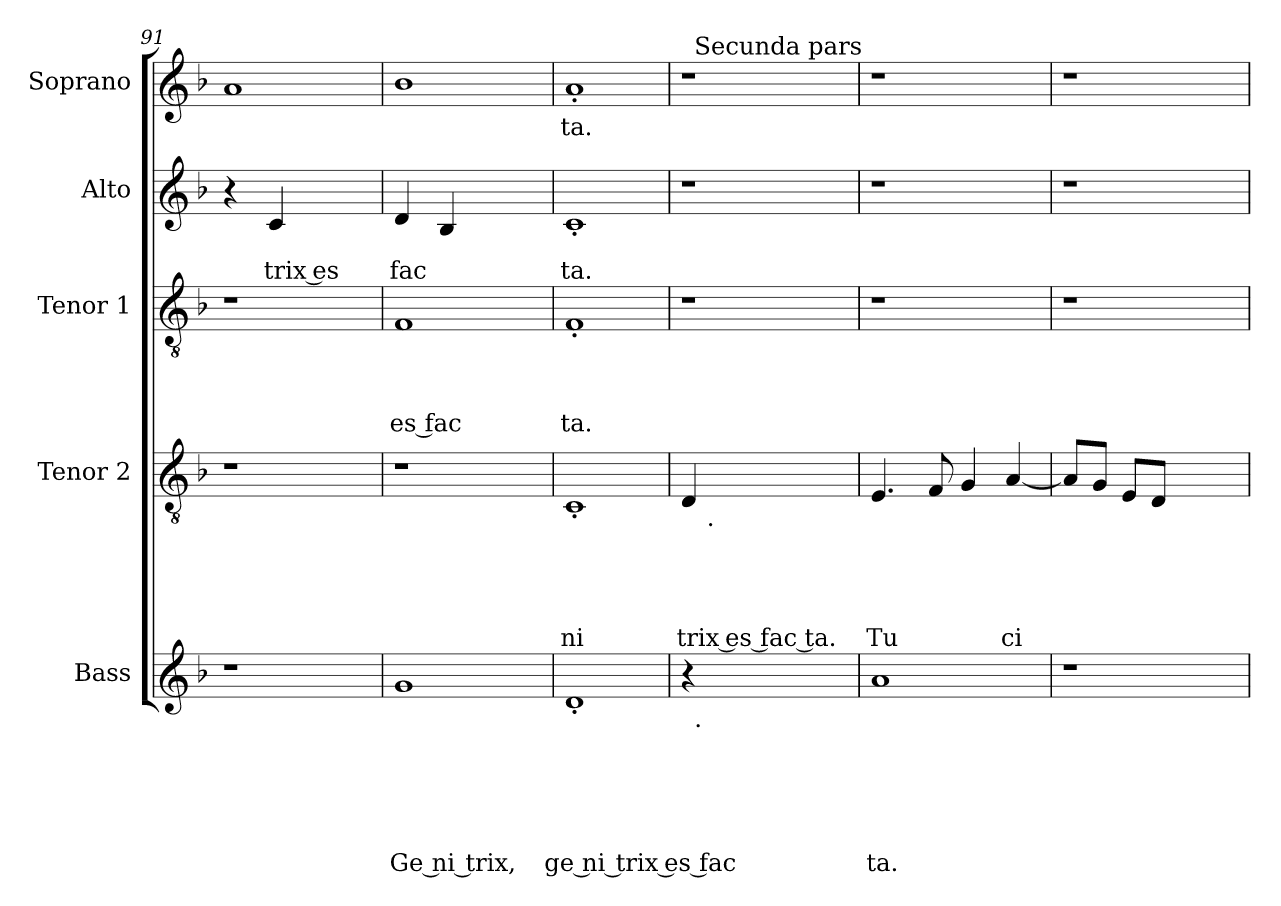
**kern	**text	**text	**text	**text	**text	**text	**kern	**text	**text	**text	**text	**text	**kern	**text	**text	**text	**text	**kern	**text	**text	**kern	**text
*part5	*part5	*part5	*part5	*part5	*part5	*part5	*part4	*part4	*part4	*part4	*part4	*part4	*part3	*part3	*part3	*part3	*part3	*part2	*part2	*part2	*part1	*part1
*staff5	*staff5	*staff5	*staff5	*staff5	*staff5	*staff5	*staff4	*staff4	*staff4	*staff4	*staff4	*staff4	*staff3	*staff3	*staff3	*staff3	*staff3	*staff2	*staff2	*staff2	*staff1	*staff1
*I"Bass	*	*	*	*	*	*	*I"Tenor 2	*	*	*	*	*	*I"Tenor 1	*	*	*	*	*I"Alto	*	*	*I"Soprano	*
*I'B	*	*	*	*	*	*	*I'T2	*	*	*	*	*	*I'T1	*	*	*	*	*I'A	*	*	*I'S	*
*clefG2	*	*	*	*	*	*	*clefGv2	*	*	*	*	*	*clefGv2	*	*	*	*	*clefG2	*	*	*clefG2	*
*k[b-]	*	*	*	*	*	*	*k[b-]	*	*	*	*	*	*k[b-]	*	*	*	*	*k[b-]	*	*	*k[b-]	*
*F:	*	*	*	*	*	*	*F:	*	*	*	*	*	*F:	*	*	*	*	*F:	*	*	*F:	*
=91	=91	=91	=91	=91	=91	=91	=91	=91	=91	=91	=91	=91	=91	=91	=91	=91	=91	=91	=91	=91	=91	=91
1r	.	.	.	.	.	.	1r	.	.	.	.	.	1r	.	.	.	.	4r	.	.	1a	.
!	!	!	!	!	!	!	!	!	!	!	!	!	!	!	!	!	!	!	!	!LO:LY:b:rj	!	!
.	.	.	.	.	.	.	.	.	.	.	.	.	.	.	.	.	.	4c/	.	trix es	.	.
.	.	.	.	.	.	.	.	.	.	.	.	.	.	.	.	.	.	2ryy	.	.	.	.
=92	=92	=92	=92	=92	=92	=92	=92	=92	=92	=92	=92	=92	=92	=92	=92	=92	=92	=92	=92	=92	=92	=92
!	!	!	!	!	!	!LO:LY:b:rj	!	!	!	!	!	!	!	!	!	!	!LO:LY:b:rj	!	!	!LO:LY:b	!	!
1g	.	.	.	.	.	Ge ni trix,	1r	.	.	.	.	.	1F	.	.	.	es fac	4d/	.	fac	1b-	.
.	.	.	.	.	.	.	.	.	.	.	.	.	.	.	.	.	.	4B-/	.	.	.	.
.	.	.	.	.	.	.	.	.	.	.	.	.	.	.	.	.	.	2ryy	.	.	.	.
=93	=93	=93	=93	=93	=93	=93	=93	=93	=93	=93	=93	=93	=93	=93	=93	=93	=93	=93	=93	=93	=93	=93
!	!	!	!	!	!	!LO:LY:b	!	!	!	!	!	!LO:LY:b:rj	!	!	!	!	!LO:LY:b	!	!	!LO:LY:b	!	!LO:LY:b
1d'<	.	.	.	.	.	ge ni trix es fac	1C'<	.	.	.	.	ni	1F'<	.	.	.	ta.	1c'<	.	ta.	1a'<	-ta.
!!LO:LB:g=z
=94	=94	=94	=94	=94	=94	=94	=94	=94	=94	=94	=94	=94	=94	=94	=94	=94	=94	=94	=94	=94	=94	=94
!	!	!	!	!	!	!	!	!	!	!	!	!LO:LY:b:rj	!	!	!	!	!	!	!	!	!	!
*^	*	*	*	*	*	*	*^	*	*	*	*	*	*	*	*	*	*	*	*	*	*^	*
4r	32ryy	.	.	.	.	.	.	4D/	16ryy	.	.	.	.	trix es fac ta.	1r	.	.	.	.	1r	.	.	1r	32ryy	.
!	!	!	!	!	!	!	!	!	!	!	!	!	!	!	!	!	!	!	!	!	!	!	!	!LO:TX:a:t=Secunda pars	!
!	!LO:TX:b:t=.	!	!	!	!	!	!	!	!	!	!	!	!	!	!	!	!	!	!	!	!	!	!	!	!
.	2ryy	.	.	.	.	.	.	.	.	.	.	.	.	.	.	.	.	.	.	.	.	.	.	2ryy	.
!	!	!	!	!	!	!	!	!	!LO:TX:b:t=.	!	!	!	!	!	!	!	!	!	!	!	!	!	!	!	!
.	.	.	.	.	.	.	.	.	2...ryy	.	.	.	.	.	.	.	.	.	.	.	.	.	.	.	.
2.ryy	.	.	.	.	.	.	.	2.ryy	.	.	.	.	.	.	.	.	.	.	.	.	.	.	.	.	.
.	4...ryy	.	.	.	.	.	.	.	.	.	.	.	.	.	.	.	.	.	.	.	.	.	.	4...ryy	.
=95	=95	=95	=95	=95	=95	=95	=95	=95	=95	=95	=95	=95	=95	=95	=95	=95	=95	=95	=95	=95	=95	=95	=95	=95	=95
!	!	!	!	!	!	!	!LO:LY:b	!	!	!	!	!	!	!LO:LY:b	!	!	!	!	!	!	!	!	!	!	!
*v	*v	*	*	*	*	*	*	*	*	*	*	*	*	*	*	*	*	*	*	*	*	*	*v	*v	*
*	*	*	*	*	*	*	*v	*v	*	*	*	*	*	*	*	*	*	*	*	*	*	*	*
1a	.	.	.	.	.	ta.	4.E/	.	.	.	.	Tu	1r	.	.	.	.	1r	.	.	1r	.
.	.	.	.	.	.	.	8F/	.	.	.	.	.	.	.	.	.	.	.	.	.	.	.
.	.	.	.	.	.	.	4G/	.	.	.	.	.	.	.	.	.	.	.	.	.	.	.
!	!	!	!	!	!	!	!	!	!	!	!	!LO:LY:b	!	!	!	!	!	!	!	!	!	!
.	.	.	.	.	.	.	[<4A/	.	.	.	.	ci	.	.	.	.	.	.	.	.	.	.
=96	=96	=96	=96	=96	=96	=96	=96	=96	=96	=96	=96	=96	=96	=96	=96	=96	=96	=96	=96	=96	=96	=96
1r	.	.	.	.	.	.	8A/L]	.	.	.	.	.	1r	.	.	.	.	1r	.	.	1r	.
.	.	.	.	.	.	.	8G/J	.	.	.	.	.	.	.	.	.	.	.	.	.	.	.
.	.	.	.	.	.	.	8E/L	.	.	.	.	.	.	.	.	.	.	.	.	.	.	.
.	.	.	.	.	.	.	8D/J	.	.	.	.	.	.	.	.	.	.	.	.	.	.	.
.	.	.	.	.	.	.	2ryy	.	.	.	.	.	.	.	.	.	.	.	.	.	.	.
=	=	=	=	=	=	=	=	=	=	=	=	=	=	=	=	=	=	=	=	=	=	=
*-	*-	*-	*-	*-	*-	*-	*-	*-	*-	*-	*-	*-	*-	*-	*-	*-	*-	*-	*-	*-	*-	*-
